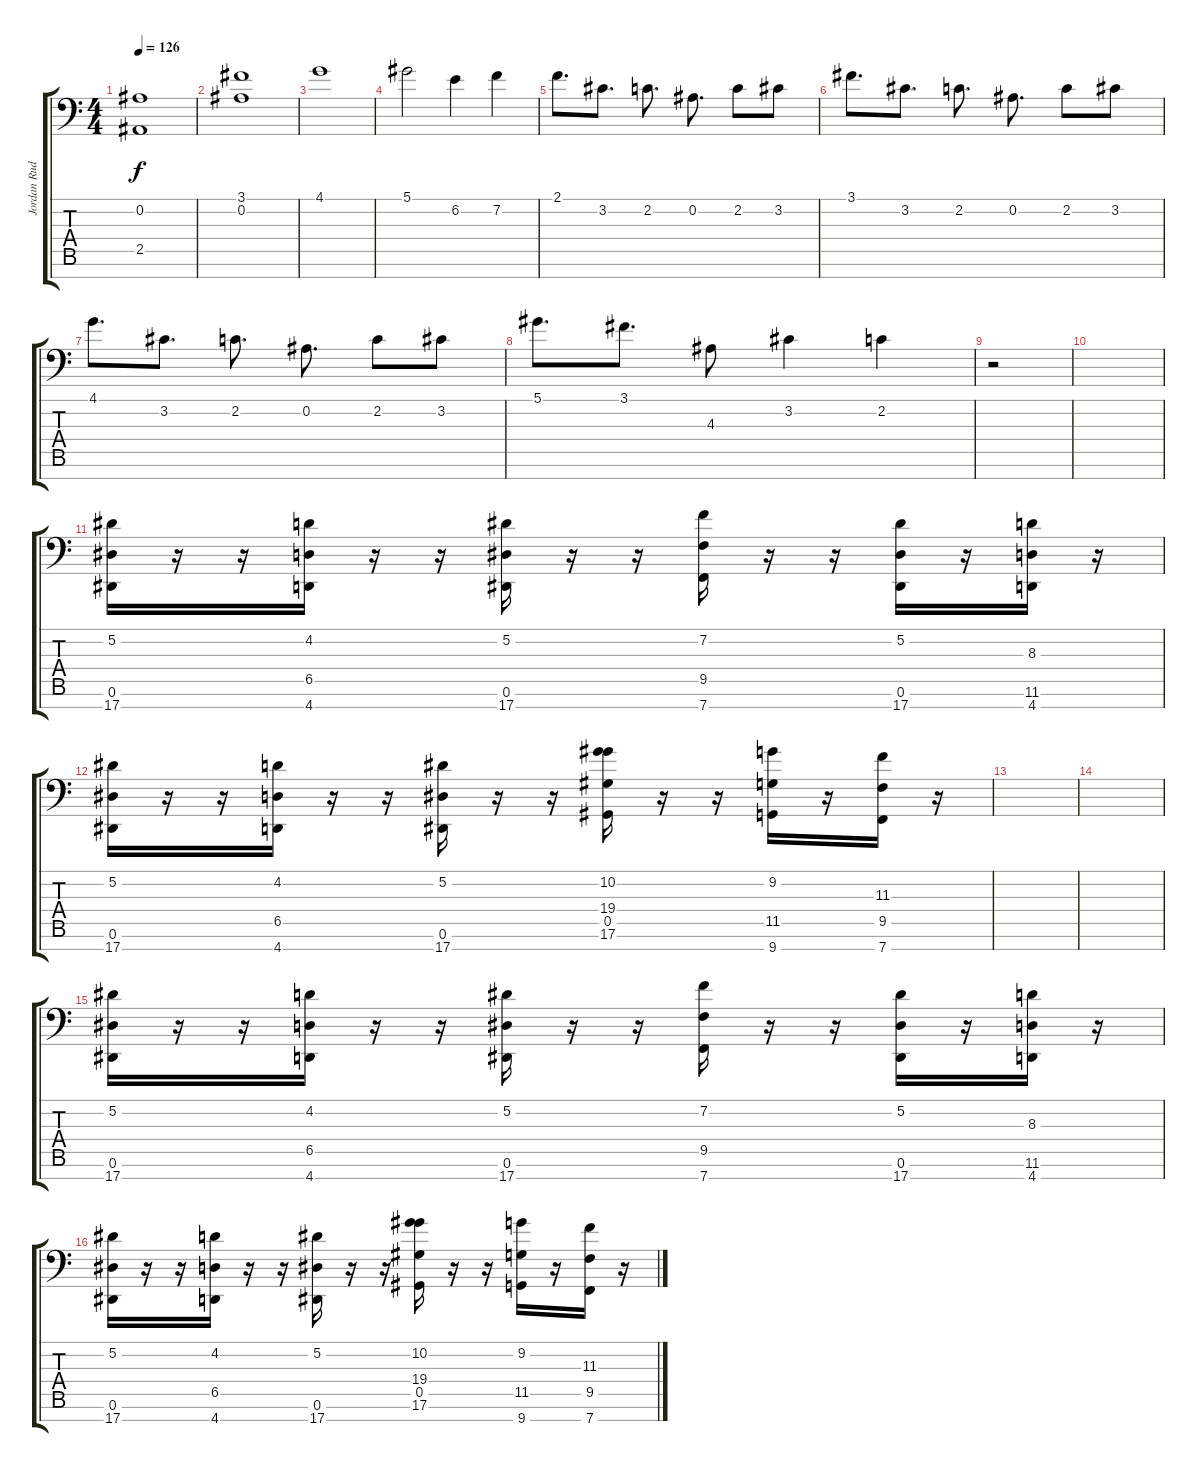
\track ("Jordan Rudess" "Jordan Rud") {instrument stringensemble1}
\staff {score tabs}
\tuning (Eb4 Bb3 Gb3 Db3 Ab2 Eb2 Bb1) {hide}
\ts (4 4)
\tempo 126
\clef f4
\ks c
(0.2 2.5).1{dy f volume 16 instrument choiraahs} |
(3.1 0.2).1 |
4.1.1 |
5.1.2 6.2.4 7.2.4 |
2.1.8{d} 3.2.8{d} 2.2.8{d} 0.2.8{d} 2.2.8 3.2.8 |
3.1.8{d} 3.2.8{d} 2.2.8{d} 0.2.8{d} 2.2.8 3.2.8 |
4.1.8{d} 3.2.8{d} 2.2.8{d} 0.2.8{d} 2.2.8 3.2.8 |
5.1.8{d} 3.1.8{d} 4.3.8 3.2.4 2.2.4 |
r.2{instrument stringensemble1} |
|
(5.2 0.6 17.7).16 r.16 r.16 (4.2 6.5 4.7).16 r.16 r.16 (5.2 0.6 17.7).16 r.16 r.16 (7.2 9.5 7.7).16 r.16 r.16 (5.2 0.6 17.7).16 r.16 (8.3 11.6 4.7).16 r.16 |
(5.2 0.6 17.7).16 r.16 r.16 (4.2 6.5 4.7).16 r.16 r.16 (5.2 0.6 17.7).16 r.16 r.16 (10.2 19.4 0.5 17.6).16 r.16 r.16 (9.2 11.5 9.7).16 r.16 (11.3 9.5 7.7).16 r.16 |
|
|
(5.2 0.6 17.7).16 r.16 r.16 (4.2 6.5 4.7).16 r.16 r.16 (5.2 0.6 17.7).16 r.16 r.16 (7.2 9.5 7.7).16 r.16 r.16 (5.2 0.6 17.7).16 r.16 (8.3 11.6 4.7).16 r.16 |
(5.2 0.6 17.7).16 r.16 r.16 (4.2 6.5 4.7).16 r.16 r.16 (5.2 0.6 17.7).16 r.16 r.16 (10.2 19.4 0.5 17.6).16 r.16 r.16 (9.2 11.5 9.7).16 r.16 (11.3 9.5 7.7).16 r.16
